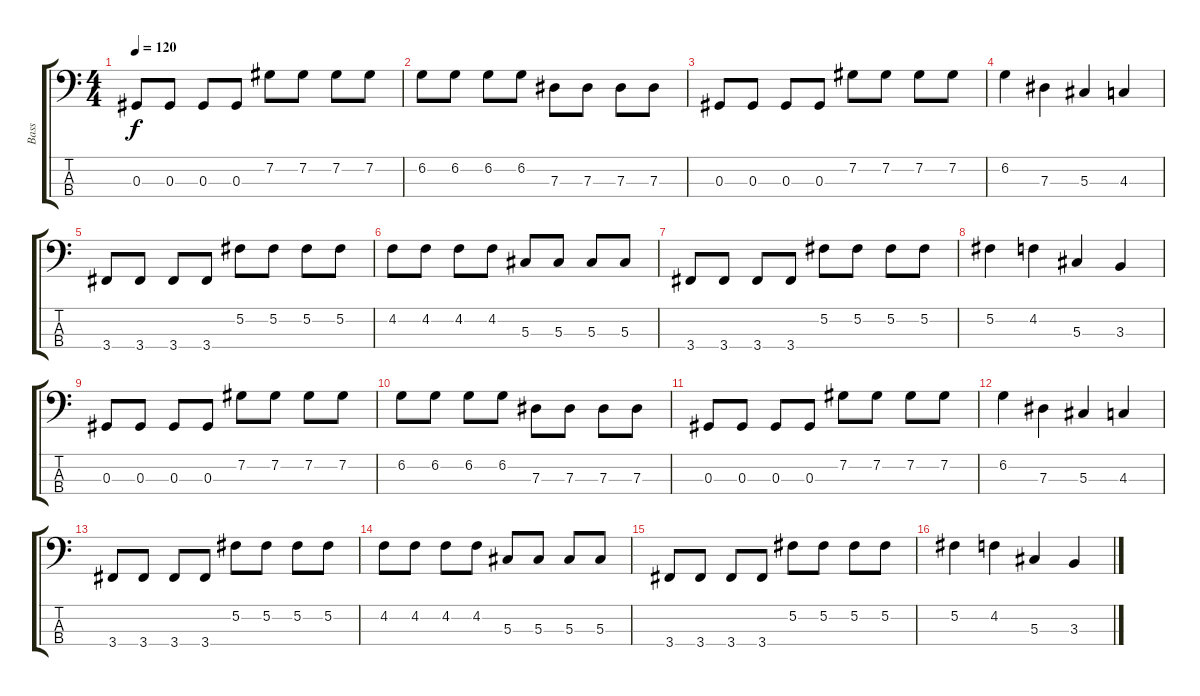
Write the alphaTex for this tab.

\track ("Bass" "Bass") {instrument electricbasspick}
\staff {score tabs}
\tuning (Gb2 Db2 Ab1 Eb1) {hide}
\ts (4 4)
\tempo 120
\clef f4
\ks c
0.3.8{dy f} 0.3.8 0.3.8 0.3.8 7.2.8 7.2.8 7.2.8 7.2.8 |
6.2.8 6.2.8 6.2.8 6.2.8 7.3.8 7.3.8 7.3.8 7.3.8 |
0.3.8 0.3.8 0.3.8 0.3.8 7.2.8 7.2.8 7.2.8 7.2.8 |
6.2.4 7.3.4 5.3.4 4.3.4 |
3.4.8 3.4.8 3.4.8 3.4.8 5.2.8 5.2.8 5.2.8 5.2.8 |
4.2.8 4.2.8 4.2.8 4.2.8 5.3.8 5.3.8 5.3.8 5.3.8 |
3.4.8 3.4.8 3.4.8 3.4.8 5.2.8 5.2.8 5.2.8 5.2.8 |
5.2.4 4.2.4 5.3.4 3.3.4 |
0.3.8 0.3.8 0.3.8 0.3.8 7.2.8 7.2.8 7.2.8 7.2.8 |
6.2.8 6.2.8 6.2.8 6.2.8 7.3.8 7.3.8 7.3.8 7.3.8 |
0.3.8 0.3.8 0.3.8 0.3.8 7.2.8 7.2.8 7.2.8 7.2.8 |
6.2.4 7.3.4 5.3.4 4.3.4 |
3.4.8 3.4.8 3.4.8 3.4.8 5.2.8 5.2.8 5.2.8 5.2.8 |
4.2.8 4.2.8 4.2.8 4.2.8 5.3.8 5.3.8 5.3.8 5.3.8 |
3.4.8 3.4.8 3.4.8 3.4.8 5.2.8 5.2.8 5.2.8 5.2.8 |
5.2.4 4.2.4 5.3.4 3.3.4
